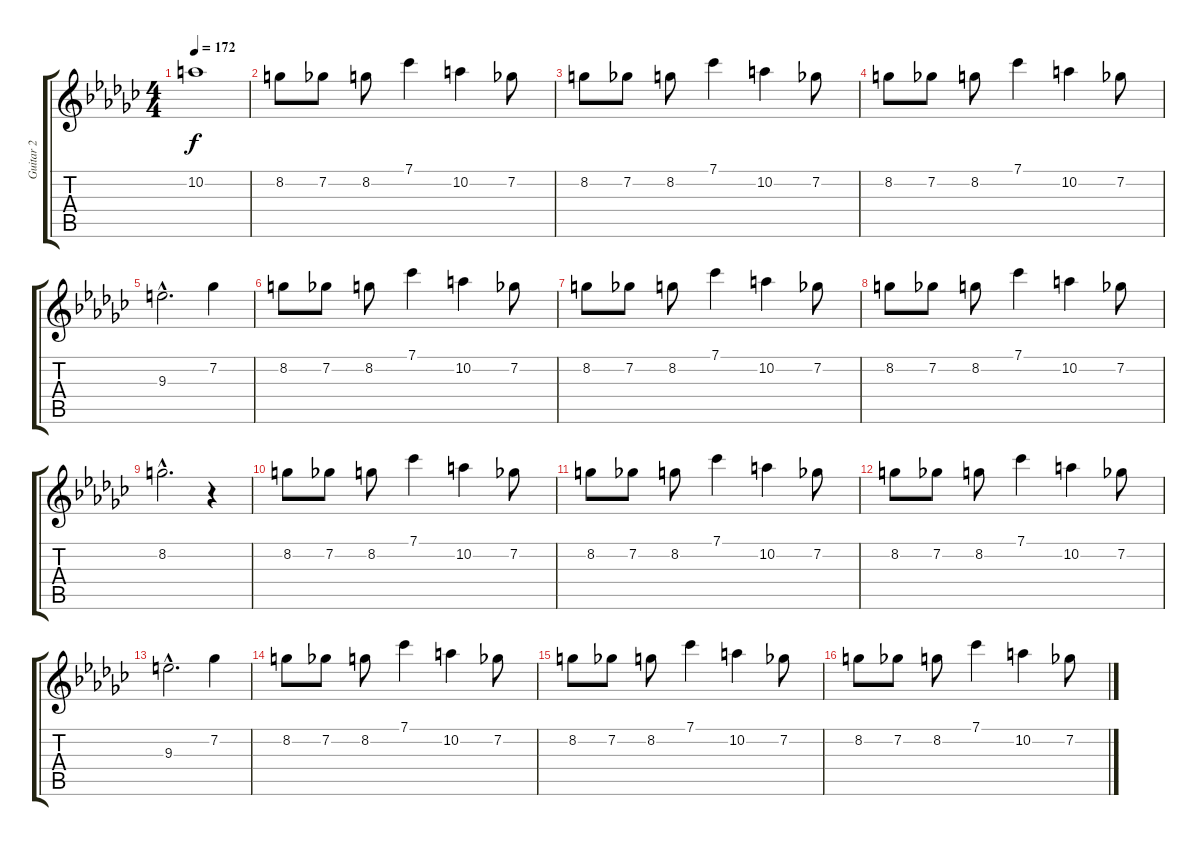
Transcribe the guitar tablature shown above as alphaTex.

\track ("Guitar 2" "Guitar 2") {instrument overdrivenguitar}
\staff {score tabs}
\tuning (E4 B3 G3 D3 A2 E2) {hide}
\ts (4 4)
\tempo 172
\clef g2
\ks ebminor
10.2{t}.1{dy f} |
8.2.8 7.2.8 8.2.8 7.1.4 10.2.4 7.2.8 |
8.2.8 7.2.8 8.2.8 7.1.4 10.2.4 7.2.8 |
8.2.8 7.2.8 8.2.8 7.1.4 10.2.4 7.2.8 |
9.3{hac}.2{d} 7.2.4 |
8.2.8 7.2.8 8.2.8 7.1.4 10.2.4 7.2.8 |
8.2.8 7.2.8 8.2.8 7.1.4 10.2.4 7.2.8 |
8.2.8 7.2.8 8.2.8 7.1.4 10.2.4 7.2.8 |
8.2{hac}.2{d} r.4 |
8.2.8 7.2.8 8.2.8 7.1.4 10.2.4 7.2.8 |
8.2.8 7.2.8 8.2.8 7.1.4 10.2.4 7.2.8 |
8.2.8 7.2.8 8.2.8 7.1.4 10.2.4 7.2.8 |
9.3{hac}.2{d} 7.2.4 |
8.2.8 7.2.8 8.2.8 7.1.4 10.2.4 7.2.8 |
8.2.8 7.2.8 8.2.8 7.1.4 10.2.4 7.2.8 |
8.2.8 7.2.8 8.2.8 7.1.4 10.2.4 7.2.8
